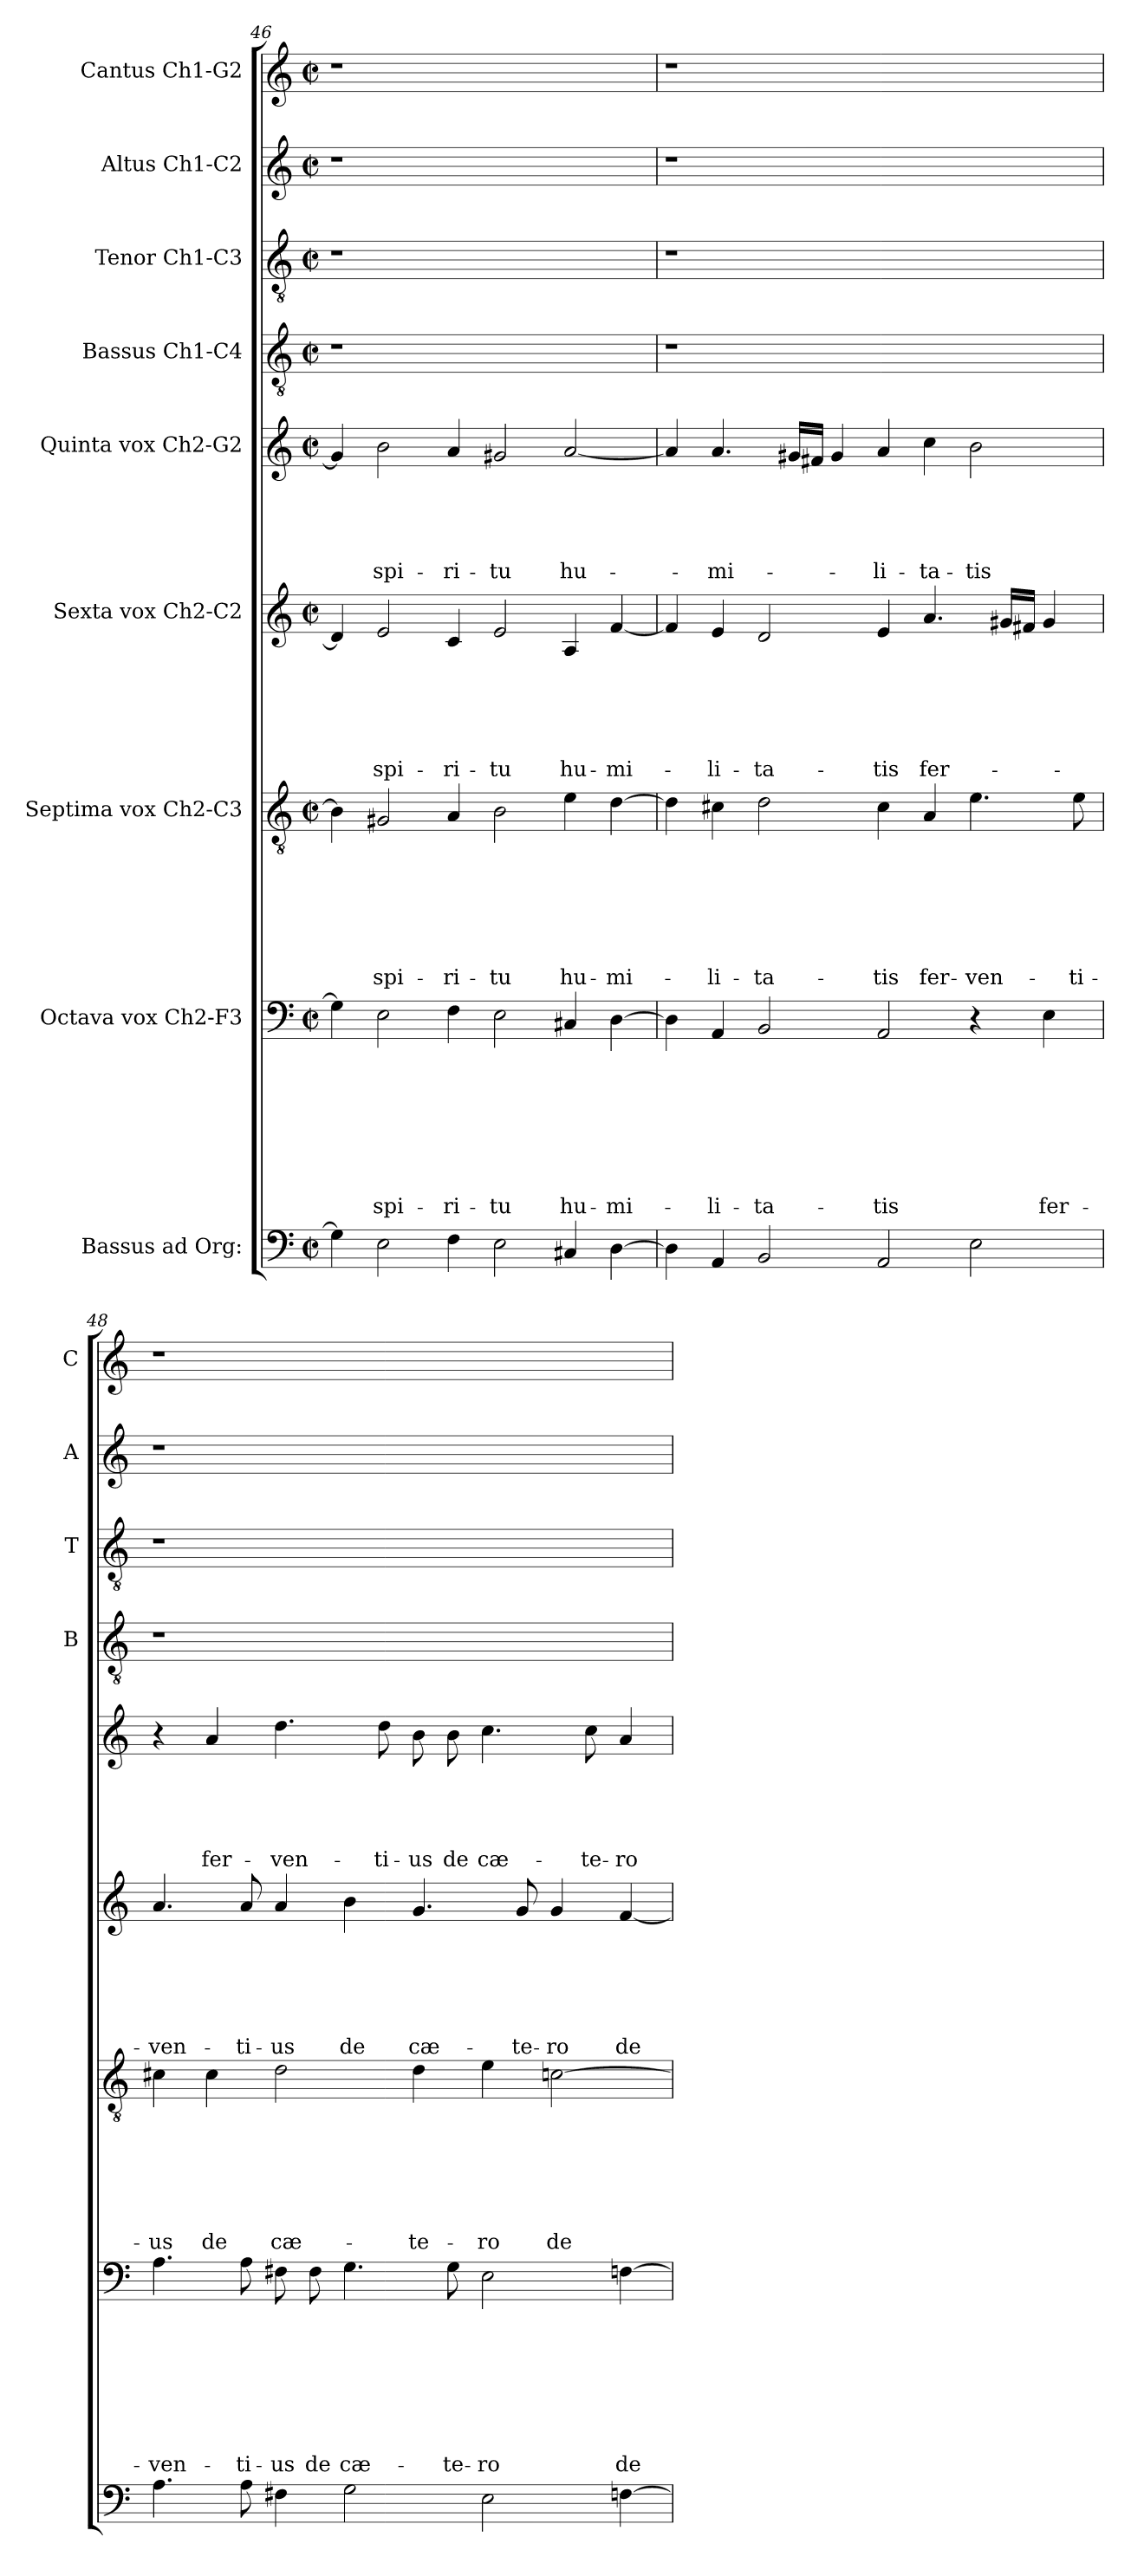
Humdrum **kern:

**kern	**kern	**text	**text	**text	**text	**text	**text	**text	**text	**kern	**text	**text	**text	**text	**text	**text	**text	**kern	**text	**text	**text	**text	**text	**text	**kern	**text	**text	**text	**text	**text	**kern	**kern	**kern	**kern
*part9	*part8	*part8	*part8	*part8	*part8	*part8	*part8	*part8	*part8	*part7	*part7	*part7	*part7	*part7	*part7	*part7	*part7	*part6	*part6	*part6	*part6	*part6	*part6	*part6	*part5	*part5	*part5	*part5	*part5	*part5	*part4	*part3	*part2	*part1
*staff9	*staff8	*staff8	*staff8	*staff8	*staff8	*staff8	*staff8	*staff8	*staff8	*staff7	*staff7	*staff7	*staff7	*staff7	*staff7	*staff7	*staff7	*staff6	*staff6	*staff6	*staff6	*staff6	*staff6	*staff6	*staff5	*staff5	*staff5	*staff5	*staff5	*staff5	*staff4	*staff3	*staff2	*staff1
*I"Bassus ad Org:	*I"Octava vox Ch2-F3	*	*	*	*	*	*	*	*	*I"Septima vox Ch2-C3	*	*	*	*	*	*	*	*I"Sexta vox Ch2-C2	*	*	*	*	*	*	*I"Quinta vox Ch2-G2	*	*	*	*	*	*I"Bassus Ch1-C4	*I"Tenor Ch1-C3	*I"Altus Ch1-C2	*I"Cantus Ch1-G2
*	*	*	*	*	*	*	*	*	*	*	*	*	*	*	*	*	*	*	*	*	*	*	*	*	*	*	*	*	*	*	*I'B	*I'T	*I'A	*I'C
!!LO:LB:g=z
*clefF4	*clefF4	*	*	*	*	*	*	*	*	*clefGv2	*	*	*	*	*	*	*	*clefG2	*	*	*	*	*	*	*clefG2	*	*	*	*	*	*clefGv2	*clefGv2	*clefG2	*clefG2
*k[]	*k[]	*	*	*	*	*	*	*	*	*k[]	*	*	*	*	*	*	*	*k[]	*	*	*	*	*	*	*k[]	*	*	*	*	*	*k[]	*k[]	*k[]	*k[]
*C:	*C:	*	*	*	*	*	*	*	*	*C:	*	*	*	*	*	*	*	*C:	*	*	*	*	*	*	*C:	*	*	*	*	*	*C:	*C:	*C:	*C:
*M2/2	*M2/2	*	*	*	*	*	*	*	*	*M2/2	*	*	*	*	*	*	*	*M2/2	*	*	*	*	*	*	*M2/2	*	*	*	*	*	*M2/2	*M2/2	*M2/2	*M2/2
*met(c|)	*met(c|)	*	*	*	*	*	*	*	*	*met(c|)	*	*	*	*	*	*	*	*met(c|)	*	*	*	*	*	*	*met(c|)	*	*	*	*	*	*met(c|)	*met(c|)	*met(c|)	*met(c|)
=46	=46	=46	=46	=46	=46	=46	=46	=46	=46	=46	=46	=46	=46	=46	=46	=46	=46	=46	=46	=46	=46	=46	=46	=46	=46	=46	=46	=46	=46	=46	=46	=46	=46	=46
4G\]	4G\]	.	.	.	.	.	.	.	.	4B\]	.	.	.	.	.	.	.	4d/]	.	.	.	.	.	.	4g/]	.	.	.	.	.	1r	1r	1r	1r
!	!	!	!	!	!	!	!	!	!LO:LY:b	!	!	!	!	!	!	!	!LO:LY:b	!	!	!	!	!	!	!LO:LY:b	!	!	!	!	!	!LO:LY:b	!	!	!	!
2E\	2E\	.	.	.	.	.	.	.	spi-	2G#X/	.	.	.	.	.	.	spi-	2e/	.	.	.	.	.	spi-	2b\	.	.	.	.	spi-	.	.	.	.
!	!	!	!	!	!	!	!	!	!LO:LY:b	!	!	!	!	!	!	!	!LO:LY:b	!	!	!	!	!	!	!LO:LY:b	!	!	!	!	!	!LO:LY:b	!	!	!	!
4F\	4F\	.	.	.	.	.	.	.	-ri-	4A/	.	.	.	.	.	.	-ri-	4c/	.	.	.	.	.	-ri-	4a/	.	.	.	.	-ri-	.	.	.	.
!	!	!	!	!	!	!	!	!	!LO:LY:b	!	!	!	!	!	!	!	!LO:LY:b	!	!	!	!	!	!	!LO:LY:b	!	!	!	!	!	!LO:LY:b	!	!	!	!
2E\	2E\	.	.	.	.	.	.	.	-tu	2B\	.	.	.	.	.	.	-tu	2e/	.	.	.	.	.	-tu	2g#X/	.	.	.	.	-tu	1ryy	1ryy	1ryy	1ryy
!	!	!	!	!	!	!	!	!	!LO:LY:b	!	!	!	!	!	!	!	!LO:LY:b	!	!	!	!	!	!	!LO:LY:b	!	!	!	!	!	!LO:LY:b	!	!	!	!
4C#X/	4C#X/	.	.	.	.	.	.	.	hu-	4e\	.	.	.	.	.	.	hu-	4A/	.	.	.	.	.	hu-	[2a/	.	.	.	.	hu-	.	.	.	.
!	!	!	!	!	!	!	!	!	!LO:LY:b	!	!	!	!	!	!	!	!LO:LY:b	!	!	!	!	!	!	!LO:LY:b	!	!	!	!	!	!	!	!	!	!
[4D\	[4D\	.	.	.	.	.	.	.	-mi-	[4d\	.	.	.	.	.	.	-mi-	[4f/	.	.	.	.	.	-mi-	.	.	.	.	.	.	.	.	.	.
=47	=47	=47	=47	=47	=47	=47	=47	=47	=47	=47	=47	=47	=47	=47	=47	=47	=47	=47	=47	=47	=47	=47	=47	=47	=47	=47	=47	=47	=47	=47	=47	=47	=47	=47
4D\]	4D\]	.	.	.	.	.	.	.	.	4d\]	.	.	.	.	.	.	.	4f/]	.	.	.	.	.	.	4a/]	.	.	.	.	.	1r	1r	1r	1r
!	!	!	!	!	!	!	!	!	!LO:LY:b	!	!	!	!	!	!	!	!LO:LY:b	!	!	!	!	!	!	!LO:LY:b	!	!	!	!	!	!LO:LY:b	!	!	!	!
4AA/	4AA/	.	.	.	.	.	.	.	-li-	4c#X\	.	.	.	.	.	.	-li-	4e/	.	.	.	.	.	-li-	4.a/	.	.	.	.	-mi-	.	.	.	.
!	!	!	!	!	!	!	!	!	!LO:LY:b	!	!	!	!	!	!	!	!LO:LY:b	!	!	!	!	!	!	!LO:LY:b	!	!	!	!	!	!	!	!	!	!
2BB/	2BB/	.	.	.	.	.	.	.	-ta-	2d\	.	.	.	.	.	.	-ta-	2d/	.	.	.	.	.	-ta-	.	.	.	.	.	.	.	.	.	.
.	.	.	.	.	.	.	.	.	.	.	.	.	.	.	.	.	.	.	.	.	.	.	.	.	16g#X/LL	.	.	.	.	.	.	.	.	.
.	.	.	.	.	.	.	.	.	.	.	.	.	.	.	.	.	.	.	.	.	.	.	.	.	16f#X/JJ	.	.	.	.	.	.	.	.	.
.	.	.	.	.	.	.	.	.	.	.	.	.	.	.	.	.	.	.	.	.	.	.	.	.	4g#/	.	.	.	.	.	.	.	.	.
!	!	!	!	!	!	!	!	!	!LO:LY:b	!	!	!	!	!	!	!	!LO:LY:b	!	!	!	!	!	!	!LO:LY:b	!	!	!	!	!	!LO:LY:b	!	!	!	!
2AA/	2AA/	.	.	.	.	.	.	.	-tis	4c#\	.	.	.	.	.	.	-tis	4e/	.	.	.	.	.	-tis	4a/	.	.	.	.	-li-	1ryy	1ryy	1ryy	1ryy
!	!	!	!	!	!	!	!	!	!	!	!	!	!	!	!	!	!LO:LY:b	!	!	!	!	!	!	!LO:LY:b	!	!	!	!	!	!LO:LY:b	!	!	!	!
.	.	.	.	.	.	.	.	.	.	4A/	.	.	.	.	.	.	fer-	4.a/	.	.	.	.	.	fer-	4cc\	.	.	.	.	-ta-	.	.	.	.
!	!	!	!	!	!	!	!	!	!	!	!	!	!	!	!	!	!LO:LY:b	!	!	!	!	!	!	!	!	!	!	!	!	!LO:LY:b	!	!	!	!
2E\	4r	.	.	.	.	.	.	.	.	4.e\	.	.	.	.	.	.	-ven-	.	.	.	.	.	.	.	2b\	.	.	.	.	-tis	.	.	.	.
.	.	.	.	.	.	.	.	.	.	.	.	.	.	.	.	.	.	16g#X/LL	.	.	.	.	.	.	.	.	.	.	.	.	.	.	.	.
.	.	.	.	.	.	.	.	.	.	.	.	.	.	.	.	.	.	16f#X/JJ	.	.	.	.	.	.	.	.	.	.	.	.	.	.	.	.
!	!	!	!	!	!	!	!	!	!LO:LY:b	!	!	!	!	!	!	!	!	!	!	!	!	!	!	!	!	!	!	!	!	!	!	!	!	!
.	4E\	.	.	.	.	.	.	.	fer-	.	.	.	.	.	.	.	.	4g#/	.	.	.	.	.	.	.	.	.	.	.	.	.	.	.	.
!	!	!	!	!	!	!	!	!	!	!	!	!	!	!	!	!	!LO:LY:b	!	!	!	!	!	!	!	!	!	!	!	!	!	!	!	!	!
.	.	.	.	.	.	.	.	.	.	8e\	.	.	.	.	.	.	-ti-	.	.	.	.	.	.	.	.	.	.	.	.	.	.	.	.	.
=48	=48	=48	=48	=48	=48	=48	=48	=48	=48	=48	=48	=48	=48	=48	=48	=48	=48	=48	=48	=48	=48	=48	=48	=48	=48	=48	=48	=48	=48	=48	=48	=48	=48	=48
!	!	!	!	!	!	!	!	!	!LO:LY:b	!	!	!	!	!	!	!	!LO:LY:b	!	!	!	!	!	!	!LO:LY:b	!	!	!	!	!	!	!	!	!	!
4.A\	4.A\	.	.	.	.	.	.	.	-ven-	4c#X\	.	.	.	.	.	.	-us	4.a/	.	.	.	.	.	-ven-	4r	.	.	.	.	.	1r	1r	1r	1r
!	!	!	!	!	!	!	!	!	!	!	!	!	!	!	!	!	!LO:LY:b	!	!	!	!	!	!	!	!	!	!	!	!	!LO:LY:b	!	!	!	!
.	.	.	.	.	.	.	.	.	.	4c#\	.	.	.	.	.	.	de	.	.	.	.	.	.	.	4a/	.	.	.	.	fer-	.	.	.	.
!	!	!	!	!	!	!	!	!	!LO:LY:b	!	!	!	!	!	!	!	!	!	!	!	!	!	!	!LO:LY:b	!	!	!	!	!	!	!	!	!	!
8A\	8A\	.	.	.	.	.	.	.	-ti-	.	.	.	.	.	.	.	.	8a/	.	.	.	.	.	-ti-	.	.	.	.	.	.	.	.	.	.
!	!	!	!	!	!	!	!	!	!LO:LY:b	!	!	!	!	!	!	!	!LO:LY:b	!	!	!	!	!	!	!LO:LY:b	!	!	!	!	!	!LO:LY:b	!	!	!	!
4F#X\	8F#X\	.	.	.	.	.	.	.	-us	2d\	.	.	.	.	.	.	cæ-	4a/	.	.	.	.	.	-us	4.dd\	.	.	.	.	-ven-	.	.	.	.
!	!	!	!	!	!	!	!	!	!LO:LY:b	!	!	!	!	!	!	!	!	!	!	!	!	!	!	!	!	!	!	!	!	!	!	!	!	!
.	8F#\	.	.	.	.	.	.	.	de	.	.	.	.	.	.	.	.	.	.	.	.	.	.	.	.	.	.	.	.	.	.	.	.	.
!	!	!	!	!	!	!	!	!	!LO:LY:b	!	!	!	!	!	!	!	!	!	!	!	!	!	!	!LO:LY:b	!	!	!	!	!	!	!	!	!	!
2G\	4.G\	.	.	.	.	.	.	.	cæ-	.	.	.	.	.	.	.	.	4b\	.	.	.	.	.	de	.	.	.	.	.	.	.	.	.	.
!	!	!	!	!	!	!	!	!	!	!	!	!	!	!	!	!	!	!	!	!	!	!	!	!	!	!	!	!	!	!LO:LY:b	!	!	!	!
.	.	.	.	.	.	.	.	.	.	.	.	.	.	.	.	.	.	.	.	.	.	.	.	.	8dd\	.	.	.	.	-ti-	.	.	.	.
!	!	!	!	!	!	!	!	!	!	!	!	!	!	!	!	!	!LO:LY:b	!	!	!	!	!	!	!LO:LY:b	!	!	!	!	!	!LO:LY:b	!	!	!	!
.	.	.	.	.	.	.	.	.	.	4d\	.	.	.	.	.	.	-te-	4.g/	.	.	.	.	.	cæ-	8b\	.	.	.	.	-us	1ryy	1ryy	1ryy	1ryy
!	!	!	!	!	!	!	!	!	!LO:LY:b	!	!	!	!	!	!	!	!	!	!	!	!	!	!	!	!	!	!	!	!	!LO:LY:b	!	!	!	!
.	8G\	.	.	.	.	.	.	.	-te-	.	.	.	.	.	.	.	.	.	.	.	.	.	.	.	8b\	.	.	.	.	de	.	.	.	.
!	!	!	!	!	!	!	!	!	!LO:LY:b	!	!	!	!	!	!	!	!LO:LY:b	!	!	!	!	!	!	!	!	!	!	!	!	!LO:LY:b	!	!	!	!
2E\	2E\	.	.	.	.	.	.	.	-ro	4e\	.	.	.	.	.	.	-ro	.	.	.	.	.	.	.	4.cc\	.	.	.	.	cæ-	.	.	.	.
!	!	!	!	!	!	!	!	!	!	!	!	!	!	!	!	!	!	!	!	!	!	!	!	!LO:LY:b	!	!	!	!	!	!	!	!	!	!
.	.	.	.	.	.	.	.	.	.	.	.	.	.	.	.	.	.	8g/	.	.	.	.	.	-te-	.	.	.	.	.	.	.	.	.	.
!	!	!	!	!	!	!	!	!	!	!	!	!	!	!	!	!	!LO:LY:b	!	!	!	!	!	!	!LO:LY:b	!	!	!	!	!	!	!	!	!	!
.	.	.	.	.	.	.	.	.	.	[2cn\	.	.	.	.	.	.	de-	4g/	.	.	.	.	.	-ro	.	.	.	.	.	.	.	.	.	.
!	!	!	!	!	!	!	!	!	!	!	!	!	!	!	!	!	!	!	!	!	!	!	!	!	!	!	!	!	!	!LO:LY:b	!	!	!	!
.	.	.	.	.	.	.	.	.	.	.	.	.	.	.	.	.	.	.	.	.	.	.	.	.	8cc\	.	.	.	.	-te-	.	.	.	.
!	!	!	!	!	!	!	!	!	!LO:LY:b	!	!	!	!	!	!	!	!	!	!	!	!	!	!	!LO:LY:b	!	!	!	!	!	!LO:LY:b	!	!	!	!
[4Fn\	[4Fn\	.	.	.	.	.	.	.	de-	.	.	.	.	.	.	.	.	[4f/	.	.	.	.	.	de-	4a/	.	.	.	.	-ro	.	.	.	.
=	=	=	=	=	=	=	=	=	=	=	=	=	=	=	=	=	=	=	=	=	=	=	=	=	=	=	=	=	=	=	=	=	=	=
*-	*-	*-	*-	*-	*-	*-	*-	*-	*-	*-	*-	*-	*-	*-	*-	*-	*-	*-	*-	*-	*-	*-	*-	*-	*-	*-	*-	*-	*-	*-	*-	*-	*-	*-
